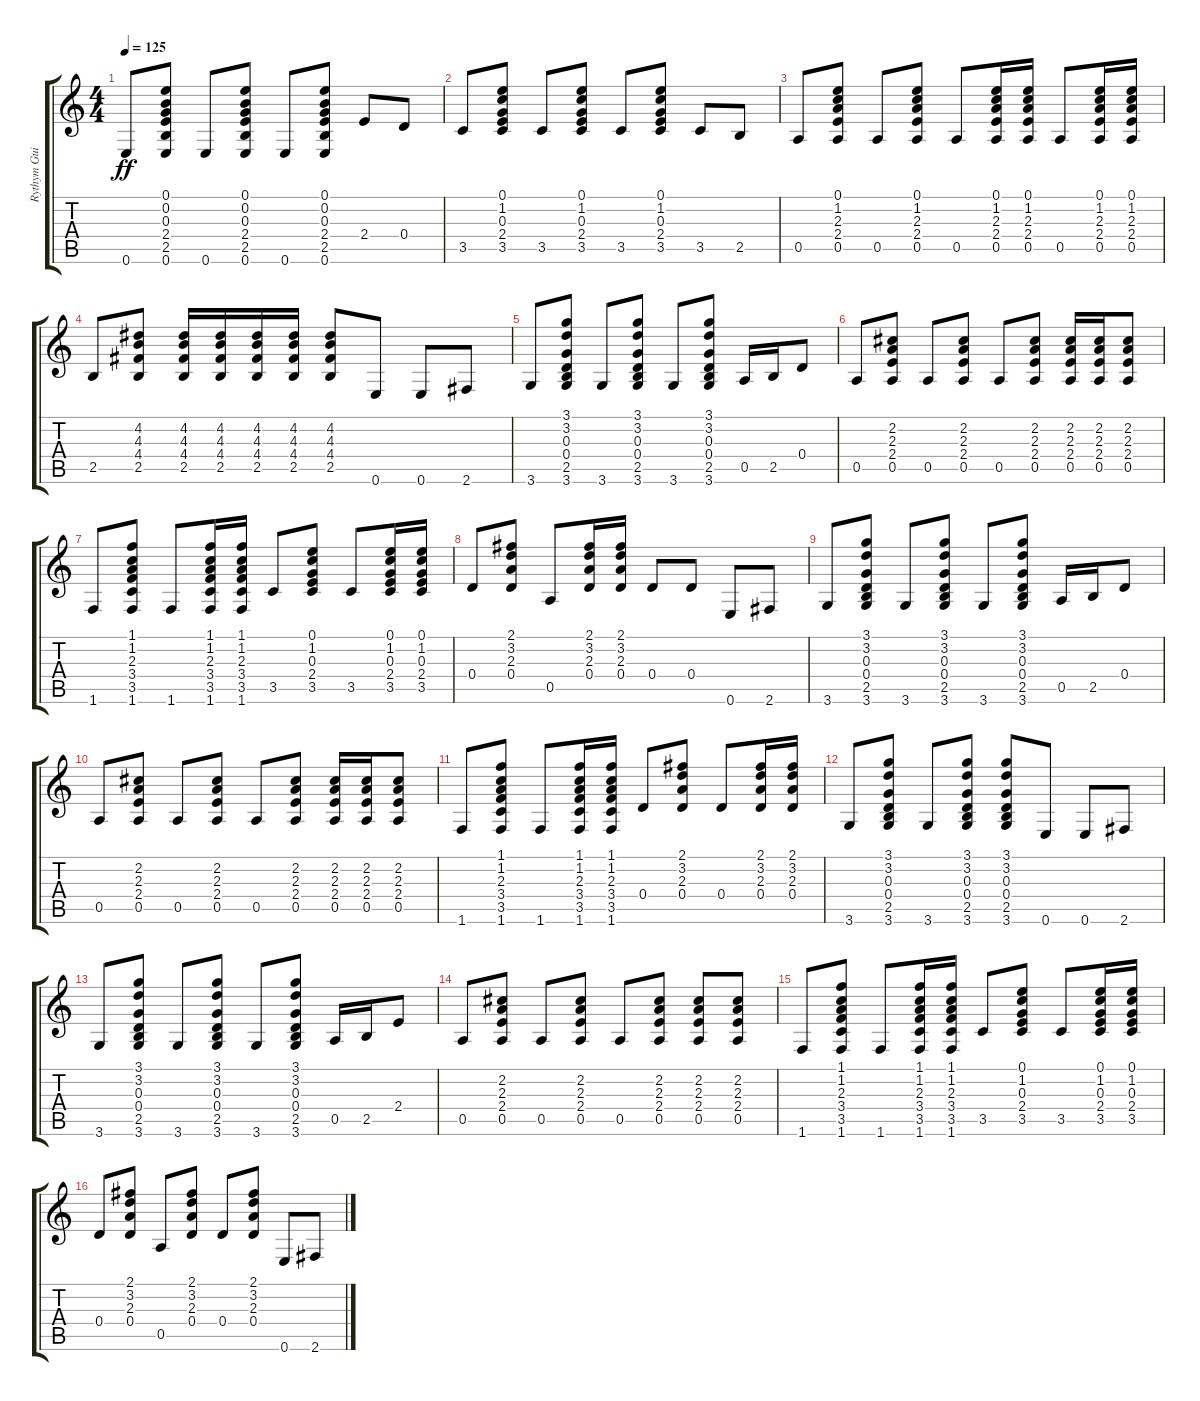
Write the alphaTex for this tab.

\track ("Rythym Guitar" "Rythym Gui") {instrument acousticguitarnylon}
\staff {score tabs}
\tuning (E4 B3 G3 D3 A2 E2) {hide}
\ts (4 4)
\tempo 125
\clef g2
\ks c
0.6.8{dy ff} (0.1 0.2 0.3 2.4 2.5 0.6).8 0.6.8 (0.1 0.2 0.3 2.4 2.5 0.6).8 0.6.8 (0.1 0.2 0.3 2.4 2.5 0.6).8 2.4.8 0.4.8 |
3.5.8 (0.1 1.2 0.3 2.4 3.5).8 3.5.8 (0.1 1.2 0.3 2.4 3.5).8 3.5.8 (0.1 1.2 0.3 2.4 3.5).8 3.5.8 2.5.8 |
0.5.8 (0.1 1.2 2.3 2.4 0.5).8 0.5.8 (0.1 1.2 2.3 2.4 0.5).8 0.5.8 (0.1 1.2 2.3 2.4 0.5).16 (0.1 1.2 2.3 2.4 0.5).16 0.5.8 (0.1 1.2 2.3 2.4 0.5).16 (0.1 1.2 2.3 2.4 0.5).16 |
2.5.8 (4.2 4.3 4.4 2.5).8 (4.2 4.3 4.4 2.5).16 (4.2 4.3 4.4 2.5).16 (4.2 4.3 4.4 2.5).16 (4.2 4.3 4.4 2.5).16 (4.2 4.3 4.4 2.5).8 0.6.8 0.6.8 2.6.8 |
3.6.8 (3.1 3.2 0.3 0.4 2.5 3.6).8 3.6.8 (3.1 3.2 0.3 0.4 2.5 3.6).8 3.6.8 (3.1 3.2 0.3 0.4 2.5 3.6).8 0.5.16 2.5.16 0.4.8 |
0.5.8 (2.2 2.3 2.4 0.5).8 0.5.8 (2.2 2.3 2.4 0.5).8 0.5.8 (2.2 2.3 2.4 0.5).8 (2.2 2.3 2.4 0.5).16 (2.2 2.3 2.4 0.5).16 (2.2 2.3 2.4 0.5).8 |
1.6.8 (1.1 1.2 2.3 3.4 3.5 1.6).8 1.6.8 (1.1 1.2 2.3 3.4 3.5 1.6).16 (1.1 1.2 2.3 3.4 3.5 1.6).16 3.5.8 (0.1 1.2 0.3 2.4 3.5).8 3.5.8 (0.1 1.2 0.3 2.4 3.5).16 (0.1 1.2 0.3 2.4 3.5).16 |
0.4.8 (2.1 3.2 2.3 0.4).8 0.5.8 (2.1 3.2 2.3 0.4).16 (2.1 3.2 2.3 0.4).16 0.4.8 0.4.8 0.6.8 2.6.8 |
3.6.8 (3.1 3.2 0.3 0.4 2.5 3.6).8 3.6.8 (3.1 3.2 0.3 0.4 2.5 3.6).8 3.6.8 (3.1 3.2 0.3 0.4 2.5 3.6).8 0.5.16 2.5.16 0.4.8 |
0.5.8 (2.2 2.3 2.4 0.5).8 0.5.8 (2.2 2.3 2.4 0.5).8 0.5.8 (2.2 2.3 2.4 0.5).8 (2.2 2.3 2.4 0.5).16 (2.2 2.3 2.4 0.5).16 (2.2 2.3 2.4 0.5).8 |
1.6.8 (1.1 1.2 2.3 3.4 3.5 1.6).8 1.6.8 (1.1 1.2 2.3 3.4 3.5 1.6).16 (1.1 1.2 2.3 3.4 3.5 1.6).16 0.4.8 (2.1 3.2 2.3 0.4).8 0.4.8 (2.1 3.2 2.3 0.4).16 (2.1 3.2 2.3 0.4).16 |
3.6.8 (3.1 3.2 0.3 0.4 2.5 3.6).8 3.6.8 (3.1 3.2 0.3 0.4 2.5 3.6).8 (3.1 3.2 0.3 0.4 2.5 3.6).8 0.6.8 0.6.8 2.6.8 |
3.6.8 (3.1 3.2 0.3 0.4 2.5 3.6).8 3.6.8 (3.1 3.2 0.3 0.4 2.5 3.6).8 3.6.8 (3.1 3.2 0.3 0.4 2.5 3.6).8 0.5.16 2.5.16 2.4.8 |
0.5.8 (2.2 2.3 2.4 0.5).8 0.5.8 (2.2 2.3 2.4 0.5).8 0.5.8 (2.2 2.3 2.4 0.5).8 (2.2 2.3 2.4 0.5).8 (2.2 2.3 2.4 0.5).8 |
1.6.8 (1.1 1.2 2.3 3.4 3.5 1.6).8 1.6.8 (1.1 1.2 2.3 3.4 3.5 1.6).16 (1.1 1.2 2.3 3.4 3.5 1.6).16 3.5.8 (0.1 1.2 0.3 2.4 3.5).8 3.5.8 (0.1 1.2 0.3 2.4 3.5).16 (0.1 1.2 0.3 2.4 3.5).16 |
0.4.8 (2.1 3.2 2.3 0.4).8 0.5.8 (2.1 3.2 2.3 0.4).8 0.4.8 (2.1 3.2 2.3 0.4).8 0.6.8 2.6.8
